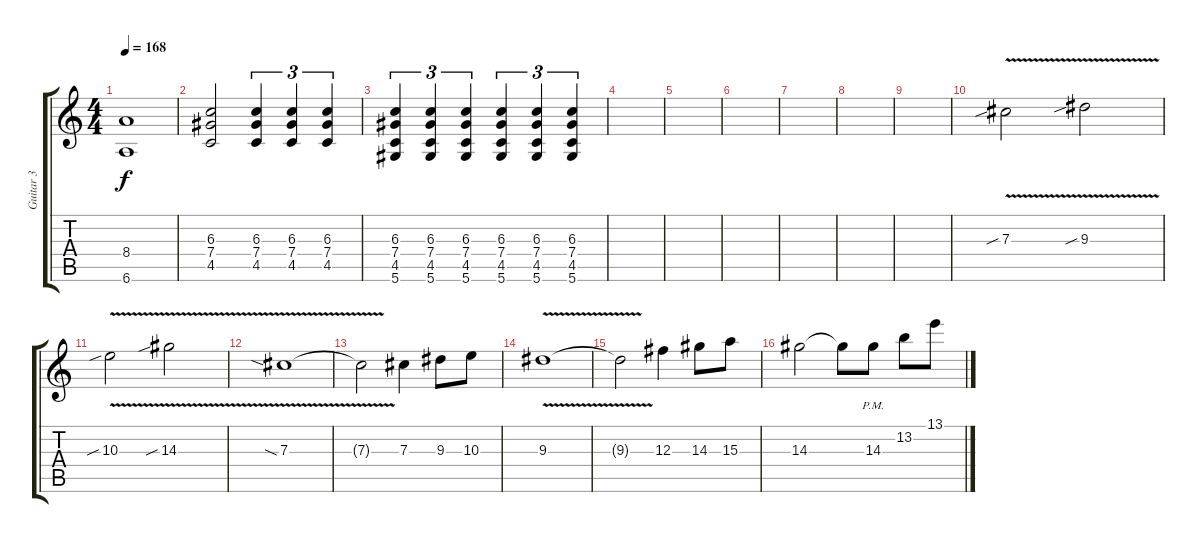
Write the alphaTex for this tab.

\track ("Guitar 3" "Guitar 3") {instrument distortionguitar}
\staff {score tabs}
\tuning (Eb4 Bb3 Gb3 Db3 Ab2 Eb2) {hide}
\ts (4 4)
\tempo 168
\clef g2
\ks c
(8.4 6.6).1{dy f} |
(6.3 7.4 4.5).2 (6.3 7.4 4.5).4{tu (3 2)} (6.3 7.4 4.5).4{tu (3 2)} (6.3 7.4 4.5).4{tu (3 2)} |
(6.3 7.4 4.5 5.6).4{tu (3 2)} (6.3 7.4 4.5 5.6).4{tu (3 2)} (6.3 7.4 4.5 5.6).4{tu (3 2)} (6.3 7.4 4.5 5.6).4{tu (3 2)} (6.3 7.4 4.5 5.6).4{tu (3 2)} (6.3 7.4 4.5 5.6).4{tu (3 2)} |
|
|
|
|
|
|
7.3{v sib}.2 9.3{v sib}.2 |
10.3{v sib}.2 14.3{v sib}.2 |
7.3{v sia}.1 |
7.3{t}.2 7.3.4 9.3.8 10.3.8 |
9.3{v}.1 |
9.3{t}.2 12.3.4 14.3.8 15.3.8 |
14.3.2 14.3{t}.8 14.3{pm}.8 13.2.8 13.1.8
